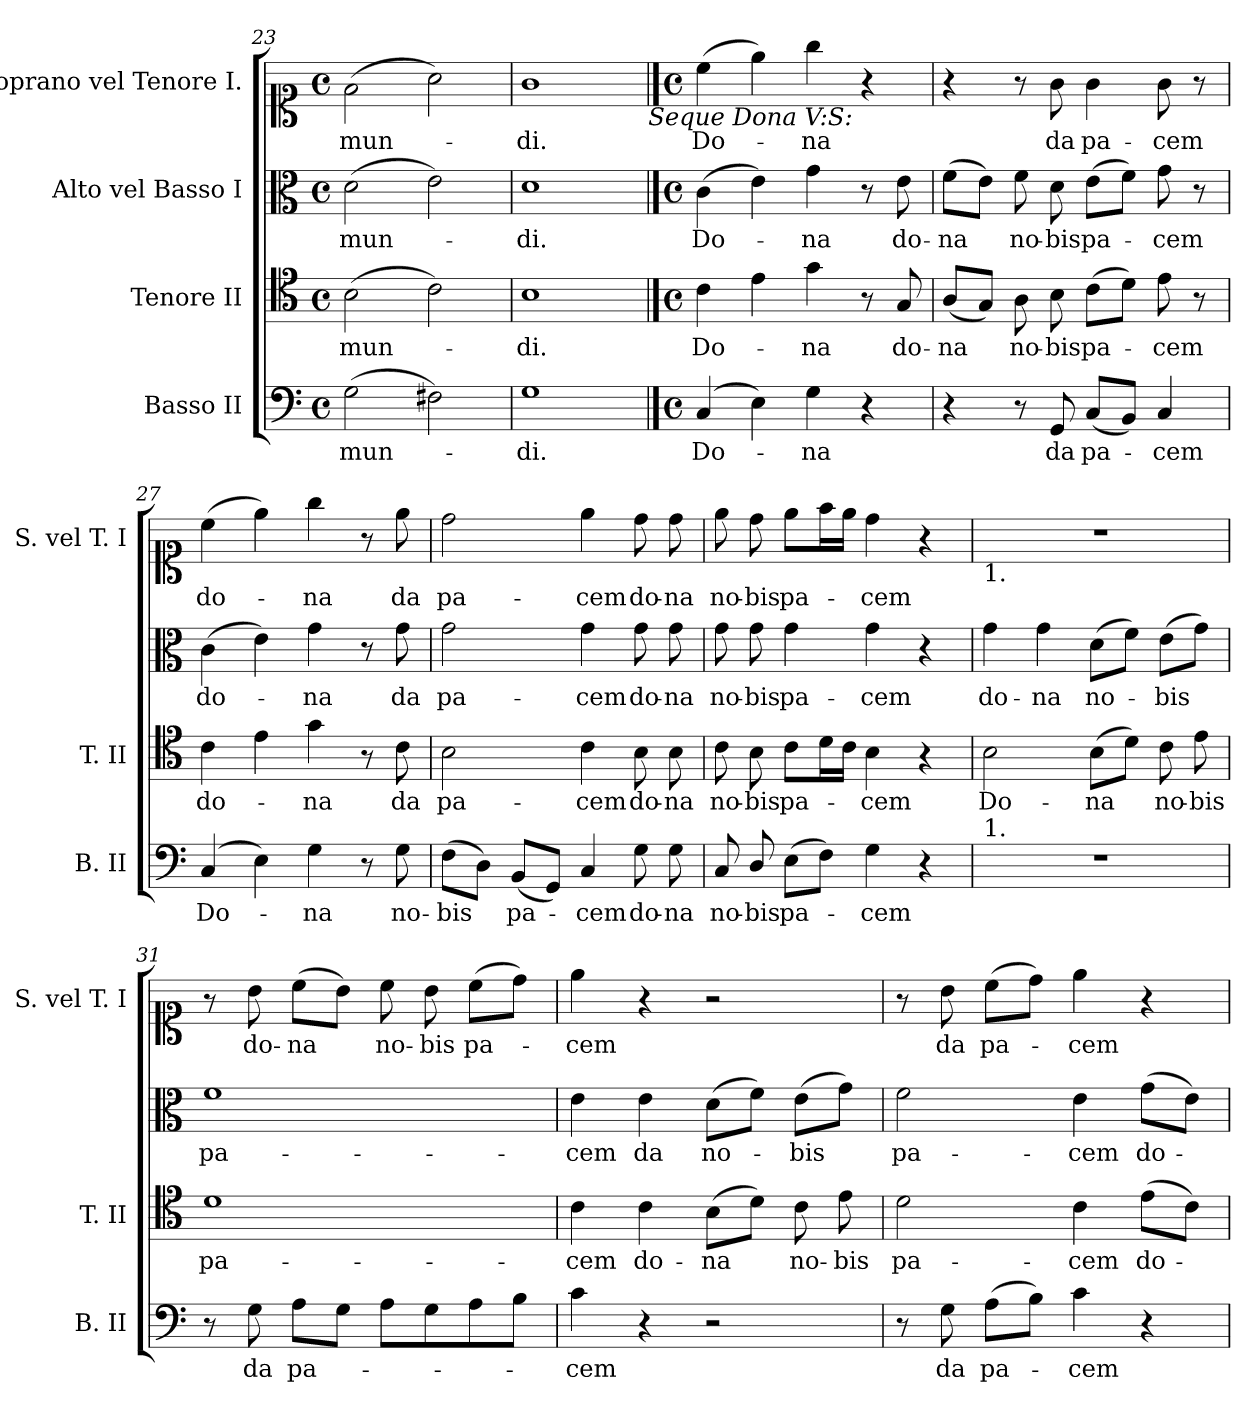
**kern	**text	**kern	**text	**kern	**text	**kern	**text
*part4	*part4	*part3	*part3	*part2	*part2	*part1	*part1
*staff4	*staff4	*staff3	*staff3	*staff2	*staff2	*staff1	*staff1
*I"Basso II	*	*I"Tenore II	*	*I"Alto vel Basso I	*	*I"Soprano vel Tenore I.	*
*I'B. II	*	*I'T. II	*	*	*	*I'S. vel T. I	*
*clefF4	*	*clefC4	*	*clefC3	*	*clefC1	*
*k[]	*	*k[]	*	*k[]	*	*k[]	*
*C:	*	*C:	*	*C:	*	*C:	*
*M4/4	*	*M4/4	*	*M4/4	*	*M4/4	*
*met(c)	*	*met(c)	*	*met(c)	*	*met(c)	*
=23	=23	=23	=23	=23	=23	=23	=23
(2G\	mun-	(2B\	mun-	(2d\	mun-	(2f\	mun-
2F#X\)	.	2c\)	.	2e\)	.	2a\)	.
=24	=24	=24	=24	=24	=24	=24	=24
1G\	-di.	1B\	-di.	1d\	-di.	1g\	-di.
!	!	!	!	!	!	!LO:TX:b:i:t=Seque Dona V&colon;S&colon;	!
==25	==25	==25	==25	==25	==25	==25	==25
*M4/4	*	*M4/4	*	*M4/4	*	*M4/4	*
*met(c)	*	*met(c)	*	*met(c)	*	*met(c)	*
(4C/	Do-	4c\	Do-	(4c\	Do-	(4cc\	Do-
4E\)	.	4e\	.	4e\)	.	4ee\)	.
4G\	-na	4g\	-na	4g\	-na	4gg\	-na
4r	.	8r	.	8r	.	4r	.
.	.	8G/	do-	8e\	do-	.	.
=26	=26	=26	=26	=26	=26	=26	=26
4r	.	(8A/L	-na	(8f\L	-na	4r	.
.	.	8G/J)	.	8e\J)	.	.	.
8r	.	8A\	no-	8f\	no-	8r	.
8GG/	da	8B\	-bis	8d\	-bis	8g\	da
(8C/L	pa-	(8c\L	pa-	(8e\L	pa-	4g\	pa-
8BB/J)	.	8d\J)	.	8f\J)	.	.	.
4C/	-cem	8e\	-cem	8g\	-cem	8g\	-cem
.	.	8r	.	8r	.	8r	.
=27	=27	=27	=27	=27	=27	=27	=27
(4C/	Do-	4c\	do-	(4c\	do-	(4cc\	do-
4E\)	.	4e\	.	4e\)	.	4ee\)	.
4G\	-na	4g\	-na	4g\	-na	4gg\	-na
8r	.	8r	.	8r	.	8r	.
8G\	no-	8c\	da	8g\	da	8ee\	da
=28	=28	=28	=28	=28	=28	=28	=28
(8F\L	-bis	2B\	pa-	2g\	pa-	2dd\	pa-
8D\J)	.	.	.	.	.	.	.
(8BB/L	pa-	.	.	.	.	.	.
8GG/J)	.	.	.	.	.	.	.
4C/	-cem	4c\	-cem	4g\	-cem	4ee\	-cem
8G\	do-	8B\	do-	8g\	do-	8dd\	do-
8G\	-na	8B\	-na	8g\	-na	8dd\	-na
=29	=29	=29	=29	=29	=29	=29	=29
8C/	no-	8c\	no-	8g\	no-	8ee\	no-
8D/	-bis	8B\	-bis	8g\	-bis	8dd\	-bis
(8E\L	pa-	8c\L	pa-	4g\	pa-	8ee\L	pa-
8F\J)	.	16d\L	.	.	.	16ff\L	.
.	.	16c\JJ	.	.	.	16ee\JJ	.
4G\	-cem	4B\	-cem	4g\	-cem	4dd\	-cem
4r	.	4r	.	4r	.	4r	.
=30	=30	=30	=30	=30	=30	=30	=30
!	!	!	!	!	!	!LO:TX:b:t=1.	!
!LO:TX:a:t=1.	!	!	!	!	!	!	!
1r	.	2B\	Do-	4g\	do-	1r	.
.	.	.	.	4g\	-na	.	.
.	.	(8B\L	-na	(8d\L	no-	.	.
.	.	8d\J)	.	8f\J)	.	.	.
.	.	8c\	no-	(8e\L	-bis	.	.
.	.	8e\	-bis	8g\J)	.	.	.
=31	=31	=31	=31	=31	=31	=31	=31
8r	.	1d\	pa-	1f\	pa-	8r	.
8G\	da	.	.	.	.	8b\	do-
8A\L	pa-	.	.	.	.	(8cc\L	-na
8G\J	.	.	.	.	.	8b\J)	.
8A\L	.	.	.	.	.	8cc\	no-
8G\	.	.	.	.	.	8b\	-bis
8A\	.	.	.	.	.	(8cc\L	pa-
8B\J	.	.	.	.	.	8dd\J)	.
=32	=32	=32	=32	=32	=32	=32	=32
4c\	-cem	4c\	-cem	4e\	-cem	4ee\	-cem
4r	.	4c\	do-	4e\	da	4r	.
2r	.	(8B\L	-na	(8d\L	no-	2r	.
.	.	8d\J)	.	8f\J)	.	.	.
.	.	8c\	no-	(8e\L	-bis	.	.
.	.	8e\	-bis	8g\J)	.	.	.
=33	=33	=33	=33	=33	=33	=33	=33
8r	.	2d\	pa-	2f\	pa-	8r	.
8G\	da	.	.	.	.	8b\	da
(8A\L	pa-	.	.	.	.	(8cc\L	pa-
8B\J)	.	.	.	.	.	8dd\J)	.
4c\	-cem	4c\	-cem	4e\	-cem	4ee\	-cem
4r	.	(8e\L	do-	(8g\L	do-	4r	.
.	.	8c\J)	.	8e\J)	.	.	.
=	=	=	=	=	=	=	=
*-	*-	*-	*-	*-	*-	*-	*-
